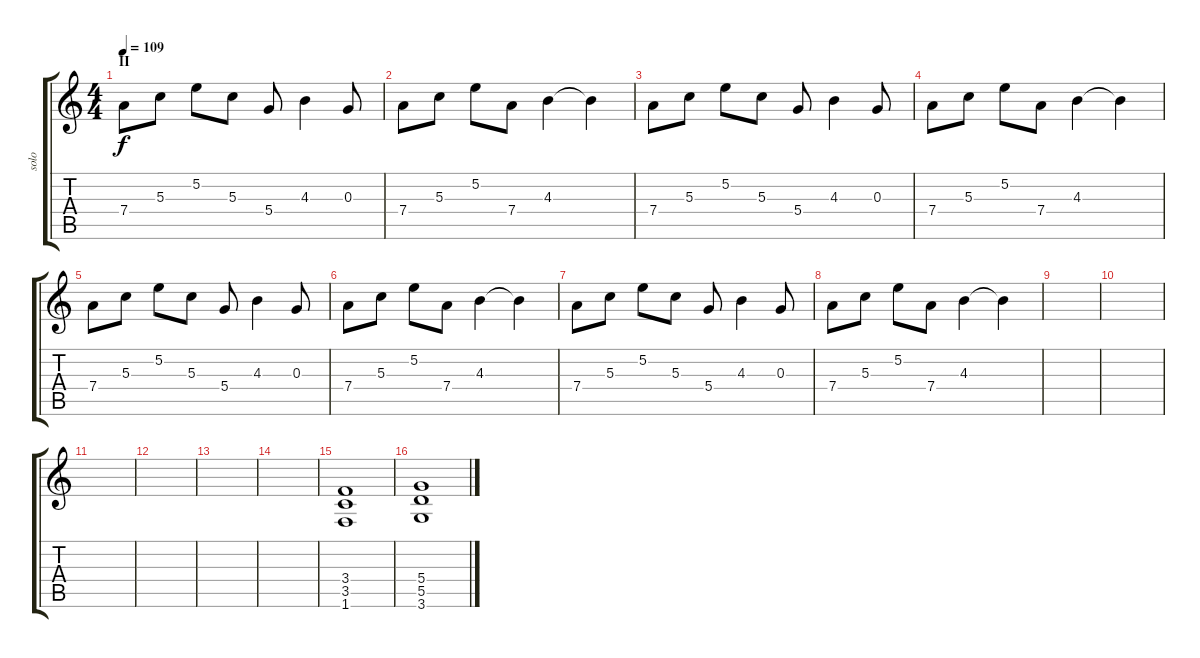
\track ("solo" "solo") {instrument distortionguitar}
\staff {score tabs}
\tuning (E4 B3 G3 D3 A2 E2) {hide}
\ts (4 4)
\section ("" "II")
\tempo 109
\clef g2
\ks c
7.4.8{dy f} 5.3.8 5.2.8 5.3.8 5.4.8 4.3.4 0.3.8 |
7.4.8 5.3.8 5.2.8 7.4.8 4.3.4 4.3{t}.4 |
7.4.8 5.3.8 5.2.8 5.3.8 5.4.8 4.3.4 0.3.8 |
7.4.8 5.3.8 5.2.8 7.4.8 4.3.4 4.3{t}.4 |
7.4.8 5.3.8 5.2.8 5.3.8 5.4.8 4.3.4 0.3.8 |
7.4.8 5.3.8 5.2.8 7.4.8 4.3.4 4.3{t}.4 |
7.4.8 5.3.8 5.2.8 5.3.8 5.4.8 4.3.4 0.3.8 |
7.4.8 5.3.8 5.2.8 7.4.8 4.3.4 4.3{t}.4 |
|
|
|
|
|
|
(3.4 3.5 1.6).1 |
(5.4 5.5 3.6).1
